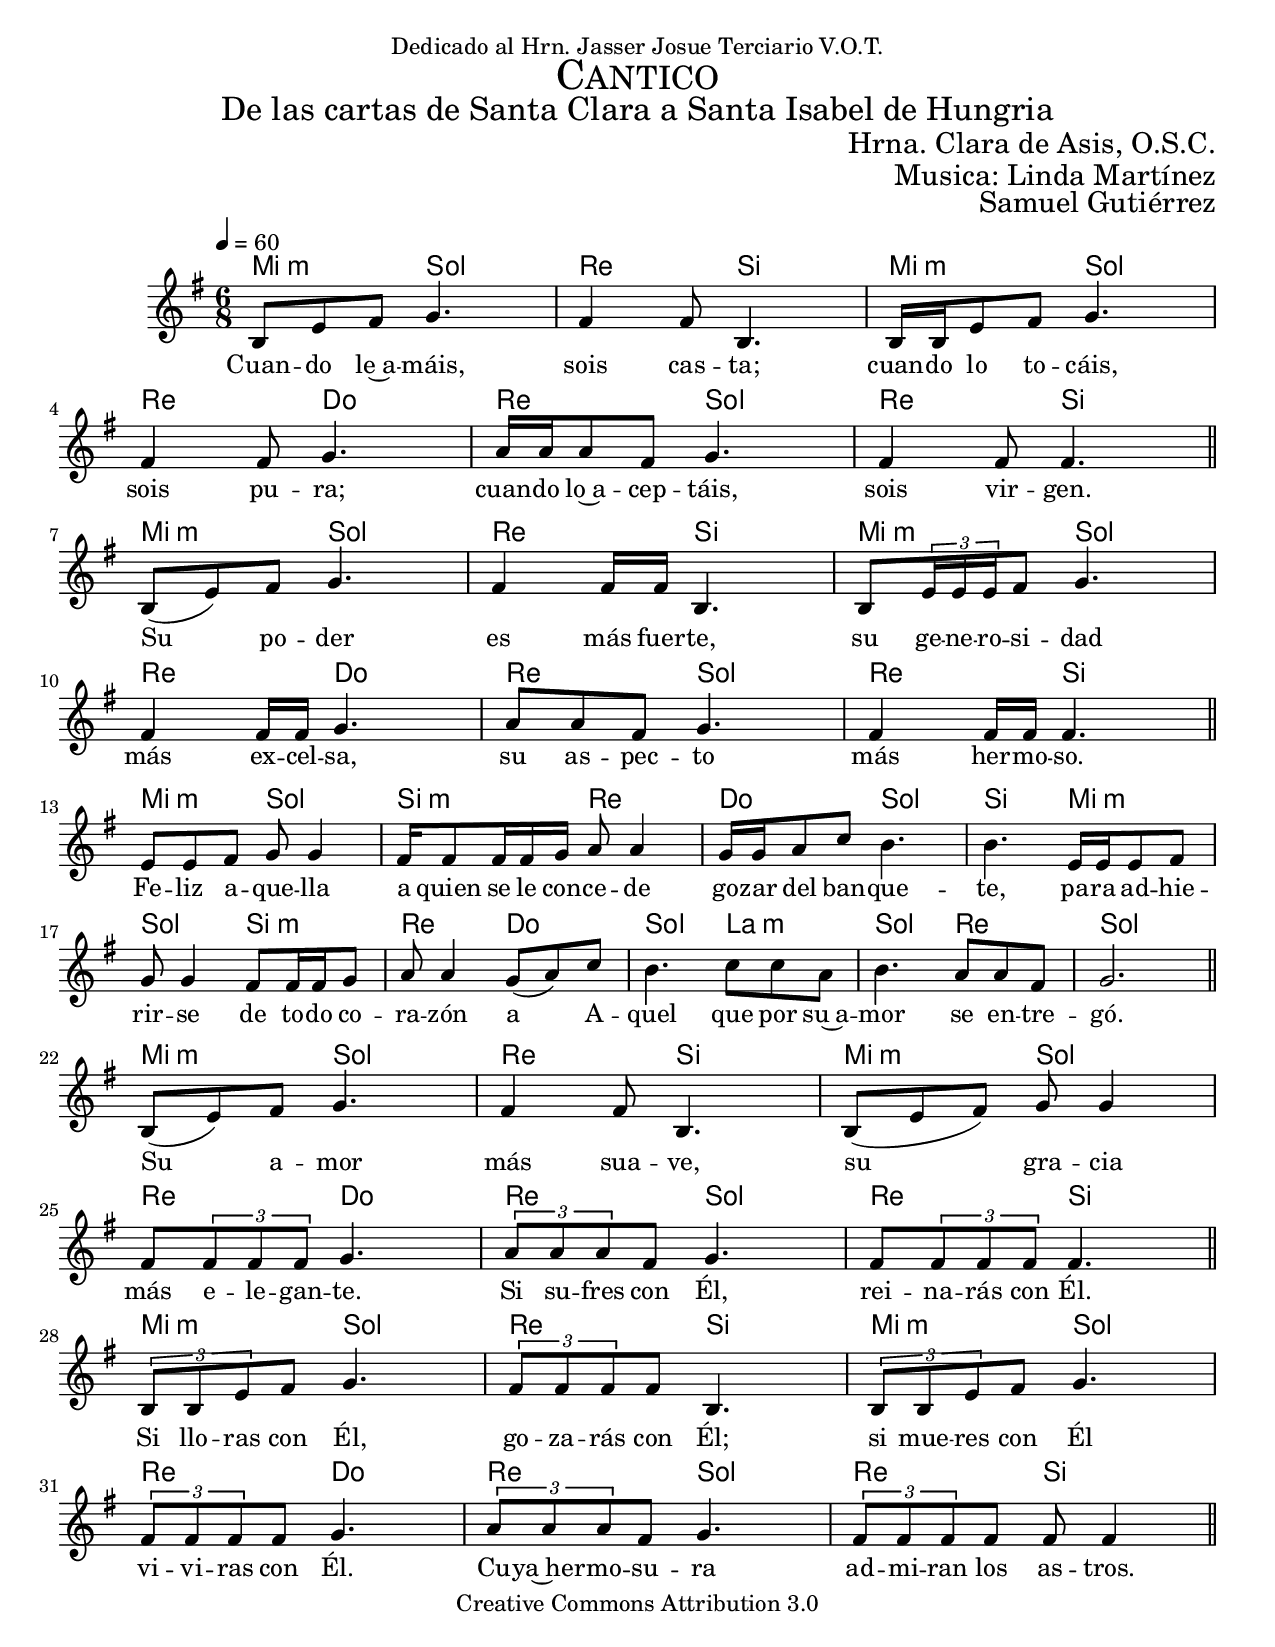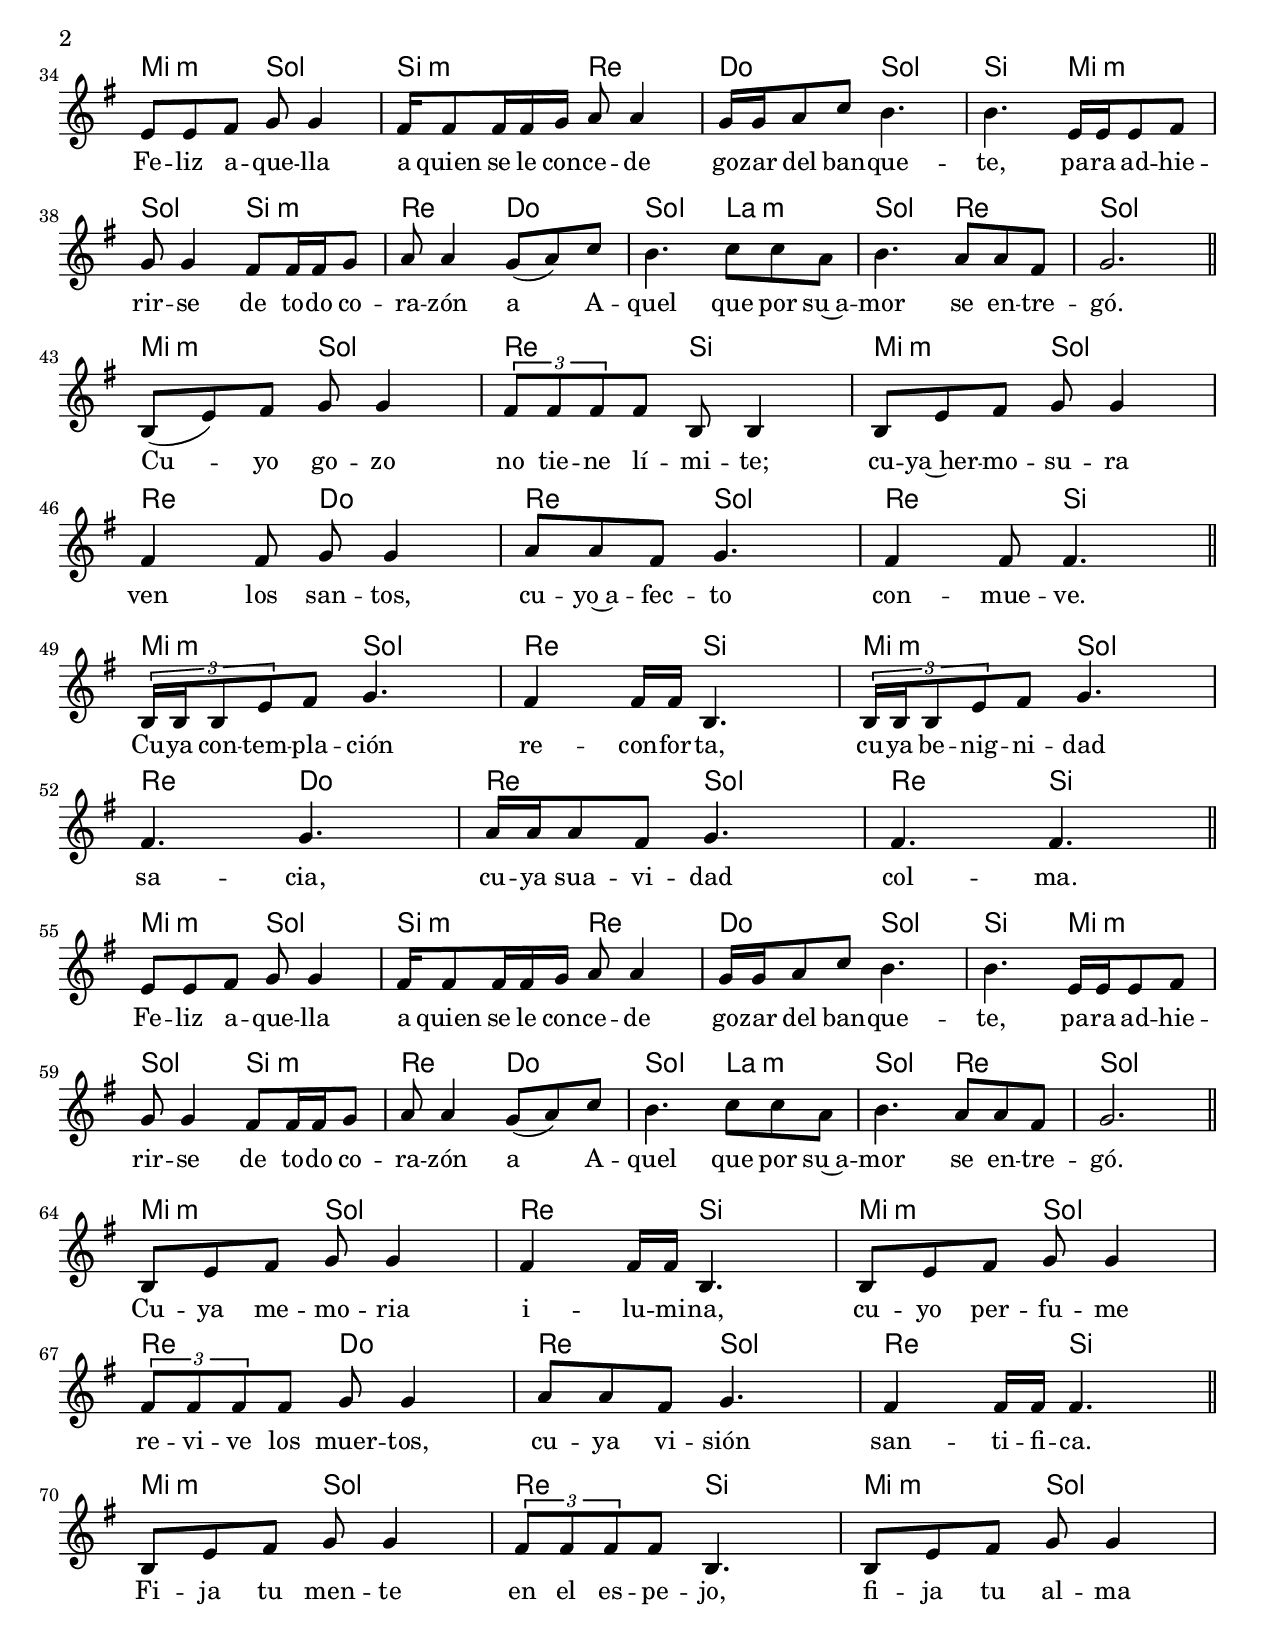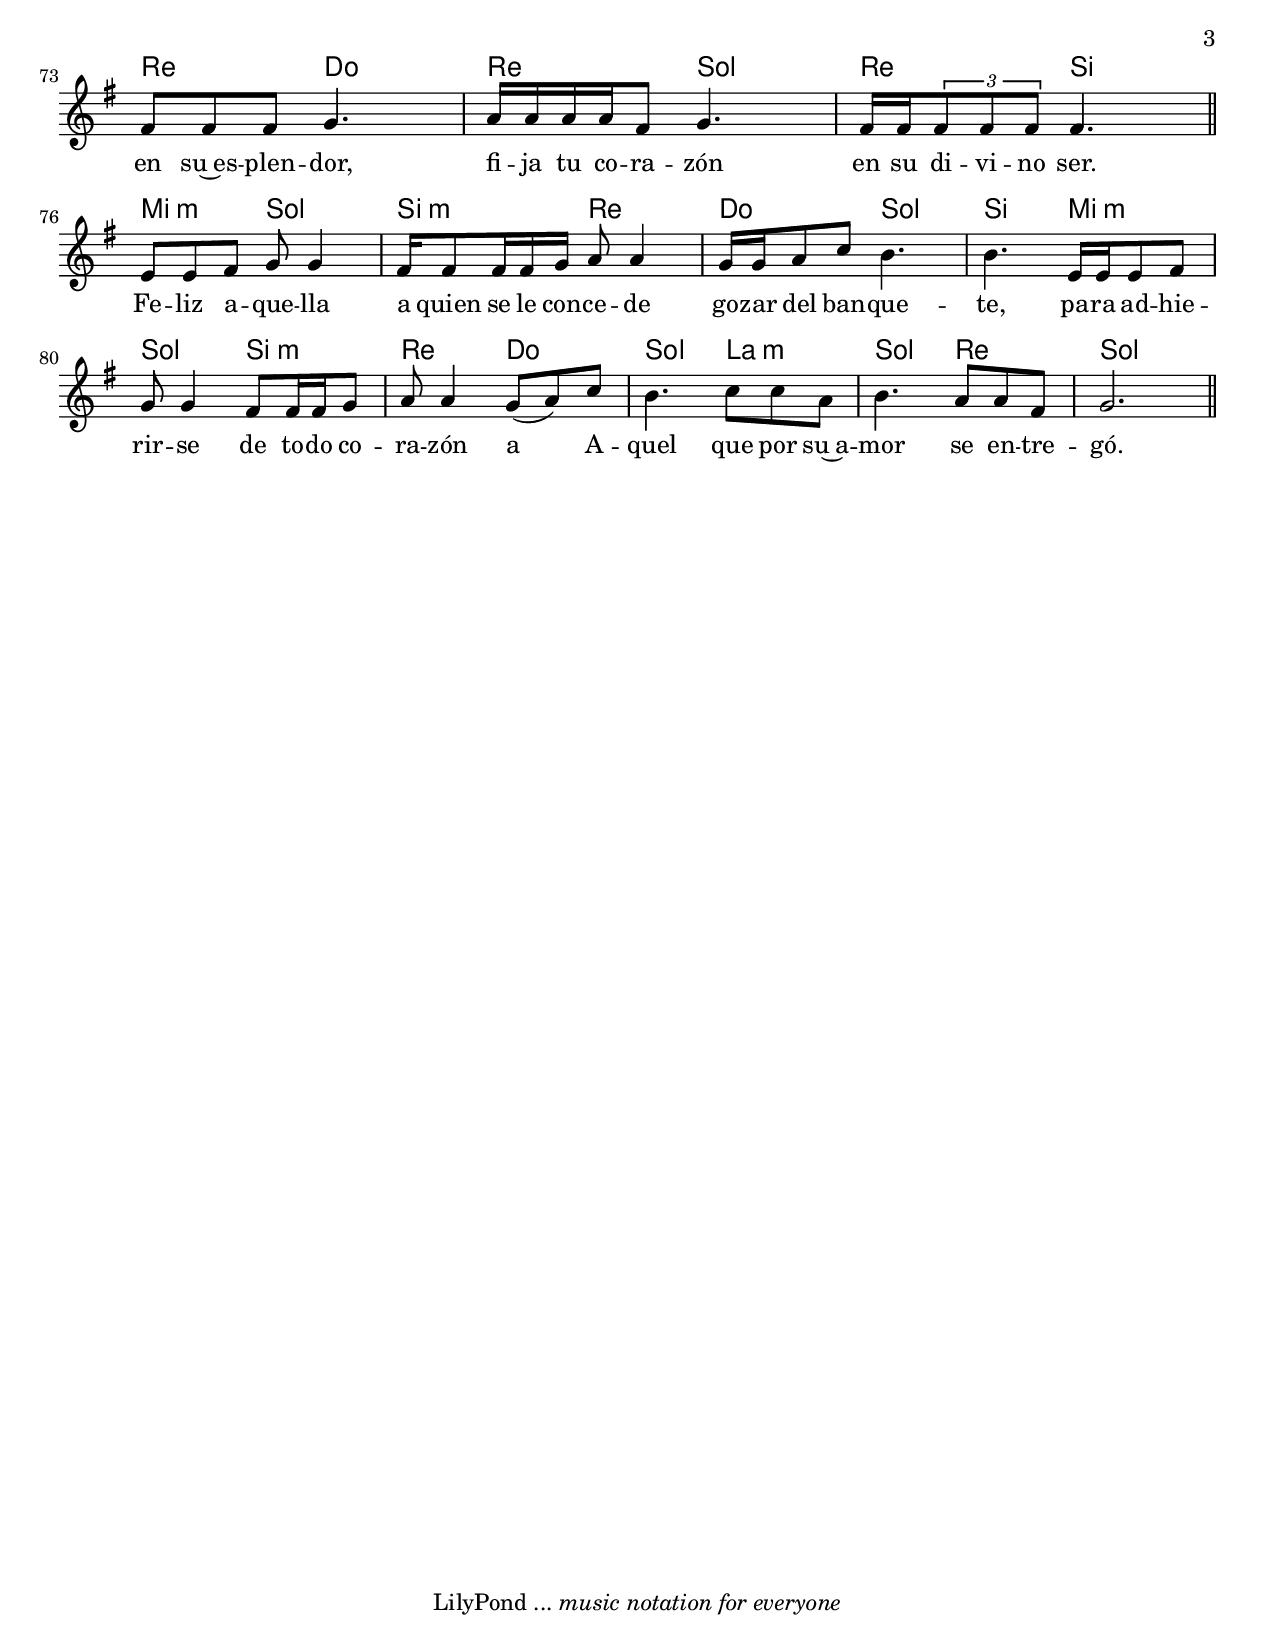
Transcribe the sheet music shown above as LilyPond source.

% ****************************************************************
%       Cantico de Santa Clara - Mezzosoprano
%	by serach.sam@
% ****************************************************************
\language "espanol"
\version "2.23.2"

%#(set-global-staff-size 22)

\markup { \fill-line { \center-column { \fontsize #5 \smallCaps "Cantico" \fontsize #3 "De las cartas de Santa Clara a Santa Isabel de Hungria" } } }
\markup { \fill-line { " " \fontsize #2 "Hrna. Clara de Asis, O.S.C."  } }
\markup { \fill-line { " " \fontsize #2 "Musica: Linda Martínez"  } }
\markup { \fill-line { " " \right-column { \fontsize #2 "Samuel Gutiérrez" } } }

\header {
  dedication = "Dedicado al Hrn. Jasser Josue Terciario V.O.T."
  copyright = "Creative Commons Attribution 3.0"
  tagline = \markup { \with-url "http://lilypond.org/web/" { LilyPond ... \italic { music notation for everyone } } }
  breakbefore = ##t
}

% --- Musica
canto = \relative do' {
  \key sol \major
  \tempo 4=60
  \time 6/8

  si8 mi fas sol4.
  fas4 fas8 si,4.
  si16 si mi8 fas sol4.
  fas4 fas8 sol4.
  la16 la la8 fas sol4.
  fas4 fas8 fas4. \bar "||" \break
  
  si,8( mi) fas sol4.
  fas4 fas16 fas si,4.
  si8 \tuplet 3/2 {mi16 mi mi} fas8 sol4. \break
  fas4 fas16 fas sol4.
  la8 la8 fas sol4.
  fas4 fas16 fas fas4. \bar "||" \break
  
  mi8 mi fas sol sol4 
  fas16 fas8 fas16 fas sol la8 la4
  sol16 sol la8 do si4. 
  si4. mi,16 mi mi8 fas 
  sol sol4 fas8 fas16 fas sol8 
  la la4 sol8( la) do 
  si4. do8 do la 
  si4. la8 la fas8 
  sol2. \bar "||" \break
  
  si,8( mi) fas sol4.
  fas4 fas8 si,4.
  si8( mi fas) sol8 sol4 \break
  fas8 \tuplet 3/2 {fas fas fas} sol4.
  \tuplet 3/2 {la8 la la} fas8 sol4.
  fas8 \tuplet 3/2 {fas fas fas} fas4. \bar "||" \break
  
  \tuplet 3/2 {si,8 si mi} fas sol4.
  \tuplet 3/2 {fas8 fas fas} fas8 si,4.
  \tuplet 3/2 {si8 si mi} fas sol4.
  \tuplet 3/2 {fas8 fas fas} fas sol4.
  \tuplet 3/2 {la8 la la} fas8 sol4.
  \tuplet 3/2 {fas8 fas fas} fas8 fas8 fas4 \bar "||" \break
  
  mi8 mi fas sol sol4 
  fas16 fas8 fas16 fas sol la8 la4
  sol16 sol la8 do si4. 
  si4. mi,16 mi mi8 fas 
  sol sol4 fas8 fas16 fas sol8 
  la la4 sol8( la) do 
  si4. do8 do la 
  si4. la8 la fas8 
  sol2. \bar "||" \break
  
  si,8( mi) fas sol8 sol4
  \tuplet 3/2 {fas8 fas fas} fas8 si,8 si4
  si8 mi fas sol8 sol4 \break
  fas4 fas8 sol8 sol4
  la8 la fas sol4.
  fas4 fas8 fas4. \bar "||" \break
  
  \tuplet 3/2 {si,16 si si8 mi} fas sol4.
  fas4 fas16 fas si,4.
  \tuplet 3/2 {si16 si si8 mi} fas sol4. \break
  fas4. sol4.
  la16 la la8 fas sol4.
  fas4. fas4. \bar "||" \break
  
  mi8 mi fas sol sol4 
  fas16 fas8 fas16 fas sol la8 la4
  sol16 sol la8 do si4. 
  si4. mi,16 mi mi8 fas 
  sol sol4 fas8 fas16 fas sol8 
  la la4 sol8( la) do 
  si4. do8 do la 
  si4. la8 la fas8 
  sol2. \bar "||" \break
  
  si,8 mi fas sol8 sol4
  fas4 fas16 fas si,4.
  si8 mi8 fas sol8 sol4 \break
  \tuplet 3/2 {fas8 fas fas} fas8 sol8 sol4
  la8 la8 fas sol4.
  fas4 fas16 fas fas4. \bar "||" \break
  
  si,8 mi fas sol8 sol4
  \tuplet 3/2 {fas8 fas fas} fas8 si,4.
  si8 mi8 fas sol8 sol4 \break
  fas8 fas fas8 sol4.
  la16 la la la fas8 sol4.
  fas16 fas \tuplet 3/2 {fas8 fas fas} fas4. \bar "||" \break
  
  mi8 mi fas sol sol4 
  fas16 fas8 fas16 fas sol la8 la4
  sol16 sol la8 do si4. 
  si4. mi,16 mi mi8 fas 
  sol sol4 fas8 fas16 fas sol8 
  la la4 sol8( la) do 
  si4. do8 do la 
  si4. la8 la fas8 
  sol2. \bar "||" \break
}

% --- Letra
letra_canto = \lyricmode {
  Cuan -- do le~a -- máis, sois cas -- ta;
  cuan -- do lo to -- cáis, sois pu -- ra;
  cuan -- do lo~a -- cep -- táis, sois vir -- gen.
  
  Su po -- der es más fuer -- te,
  su ge -- ne -- ro -- si -- dad más ex -- cel -- sa,
  su as -- pec -- to más her -- mo -- so.
  
  Fe -- liz a -- que -- lla a  quien se le con -- ce -- de go -- zar del ban -- que -- te,
  pa -- ra ad -- hie -- rir -- se de to -- do co -- ra -- zón a A -- quel que por su~a -- mor se en -- tre -- gó.
  
  Su a -- mor más sua -- ve,
  su gra -- cia más e -- le -- gan -- te.
  Si su -- fres con Él, rei -- na -- rás con Él.
  
  Si llo -- ras con Él, go -- za -- rás con Él;
  si mue -- res con Él vi -- vi -- ras con Él.
  Cu -- ya~her -- mo -- su -- ra ad -- mi -- ran los as -- tros.
  
  Fe -- liz a -- que -- lla a  quien se le con -- ce -- de go -- zar del ban -- que -- te,
  pa -- ra ad -- hie -- rir -- se de to -- do co -- ra -- zón a A -- quel que por su~a -- mor se en -- tre -- gó.
  
  Cu -- yo go -- zo no tie -- ne lí -- mi -- te;
  cu -- ya~her -- mo -- su -- ra ven los san -- tos,
  cu -- yo~a -- fec -- to con -- mue -- ve.

  Cu -- ya con -- tem -- pla -- ción re -- con -- for -- ta,
  cu -- ya be -- nig -- ni -- dad sa -- cia,
  cu -- ya sua -- vi -- dad col -- ma.

  Fe -- liz a -- que -- lla a  quien se le con -- ce -- de go -- zar del ban -- que -- te,
  pa -- ra ad -- hie -- rir -- se de to -- do co -- ra -- zón a A -- quel que por su~a -- mor se en -- tre -- gó.
  
  Cu -- ya me -- mo -- ria i -- lu -- mi -- na,
  cu -- yo per -- fu -- me re -- vi -- ve los muer -- tos,
  cu -- ya vi -- sión san -- ti -- fi -- ca.
  
  Fi -- ja tu men -- te en el es -- pe -- jo, 
  fi -- ja tu al -- ma en su~es -- plen -- dor,
  fi -- ja tu co -- ra -- zón en su di -- vi -- no ser.
  
  Fe -- liz a -- que -- lla a  quien se le con -- ce -- de go -- zar del ban -- que -- te,
  pa -- ra ad -- hie -- rir -- se de to -- do co -- ra -- zón a A -- quel que por su~a -- mor se en -- tre -- gó.
}

armonia = \new ChordNames {
  \italianChords
  \chordmode {
    mi4.:m sol4. re4. si,4.
    mi4.:m sol4. re4. do4.
    re4. sol4. re4. si4.
    
    mi4.:m sol4. re4. si,4.
    mi4.:m sol4. re4. do4.
    re4. sol4. re4. si4.
    
    mi4.:m sol4. si4.:m re4. do4. sol4. si4.
    mi4.:m sol4. si4.:m re4. do4. sol4. la4.:m sol4. re4. sol2.
    
    mi4.:m sol4. re4. si,4.
    mi4.:m sol4. re4. do4.
    re4. sol4. re4. si4.
    
    mi4.:m sol4. re4. si,4.
    mi4.:m sol4. re4. do4.
    re4. sol4. re4. si4.
    
    mi4.:m sol4. si4.:m re4. do4. sol4. si4.
    mi4.:m sol4. si4.:m re4. do4. sol4. la4.:m sol4. re4. sol2.
    
    mi4.:m sol4. re4. si,4.
    mi4.:m sol4. re4. do4.
    re4. sol4. re4. si4.
    
    mi4.:m sol4. re4. si,4.
    mi4.:m sol4. re4. do4.
    re4. sol4. re4. si4.
    
    mi4.:m sol4. si4.:m re4. do4. sol4. si4.
    mi4.:m sol4. si4.:m re4. do4. sol4. la4.:m sol4. re4. sol2.
    
    mi4.:m sol4. re4. si,4.
    mi4.:m sol4. re4. do4.
    re4. sol4. re4. si4.
    
    mi4.:m sol4. re4. si,4.
    mi4.:m sol4. re4. do4.
    re4. sol4. re4. si4.
    
    mi4.:m sol4. si4.:m re4. do4. sol4. si4.
    mi4.:m sol4. si4.:m re4. do4. sol4. la4.:m sol4. re4. sol2.
  }
}


\score {
  <<
    \armonia
    \new Staff <<
      \set Staff.midiInstrument = "oboe"
      \new Voice = "voz" \canto
      \new Lyrics \lyricsto "voz" \letra_canto
    >>
  >>
  \midi {}
  \layout {}
}

\paper {
  #(set-paper-size "letter")
}